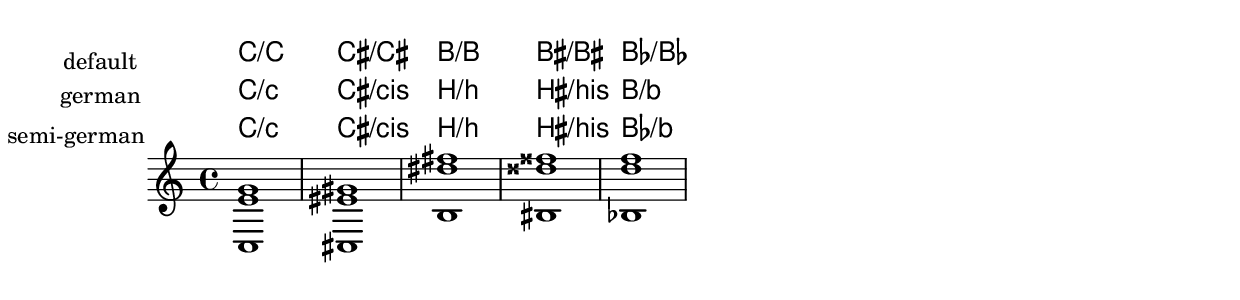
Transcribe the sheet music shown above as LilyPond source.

%% Do not edit this file; it is auto-generated from LSR http://lsr.dsi.unimi.it
%% This file is in the public domain.
\version "2.11.57"

\header {
  lsrtags = "chords"

  texidoces = "
La nomenclatura inglesa (predeterminada) para los acordes del
cifrado americano se puede cambiar por la alemana
(@code{\germanChords} sustituye B y Bes por H y B) o por la semi-alemana
(@code{\semiGermanChords} sustituye B y Bes por H y Bb).

"
  doctitlees = "Cambiar la nomenclatura de los acordes del cifrado americano por la notación alemana o semi-alemana"

  texidoc = "
The english naming of chords (default) can be changed to german 
(@code{\\germanChords} replaces B and Bes to H and B) or semi-german 
(@code{\\semiGermanChords} replaces B and Bes to H and Bb).




"
  doctitle = "Changing the chord names to German or semi-German notation"
} % begin verbatim
music = \chordmode {
  c1/c cis/cis
  b/b bis/bis bes/bes
} 

%% The following is only here to print the names of the
%% chords styles; it can be removed if you do not need to
%% print them.

\layout {
  \context {\ChordNames \consists Instrument_name_engraver }
}

<<
  \new ChordNames {
    \set ChordNames.instrumentName = #"default"
    \music
  }
  \new ChordNames {
    \set ChordNames.instrumentName = #"german"
    \germanChords \music }
  \new ChordNames {
    \set ChordNames.instrumentName = #"semi-german"
    \semiGermanChords \music }
  \context Voice { \music }
>>
